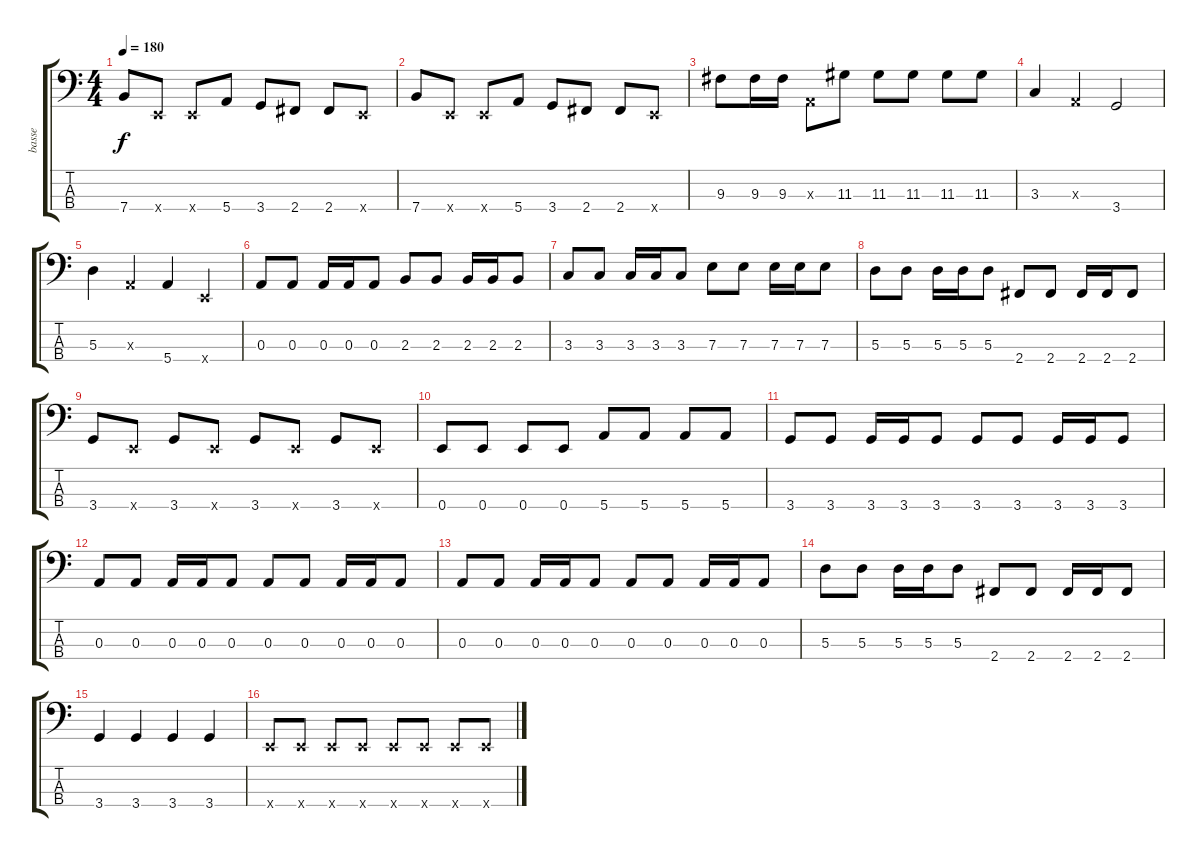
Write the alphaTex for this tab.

\track ("basse" "basse") {instrument electricbasspick}
\staff {score tabs}
\tuning (G2 D2 A1 E1) {hide}
\ts (4 4)
\tempo 180
\clef f4
\ks c
7.4.8{dy f} 0.4{x}.8 0.4{x}.8 5.4.8 3.4.8 2.4.8 2.4.8 0.4{x}.8 |
7.4.8 0.4{x}.8 0.4{x}.8 5.4.8 3.4.8 2.4.8 2.4.8 0.4{x}.8 |
9.3.8 9.3.16 9.3.16 0.3{x}.8 11.3.8 11.3.8 11.3.8 11.3.8 11.3.8 |
3.3.4 0.3{x}.4 3.4.2 |
5.3.4 0.3{x}.4 5.4.4 0.4{x}.4 |
0.3.8 0.3.8 0.3.16 0.3.16 0.3.8 2.3.8 2.3.8 2.3.16 2.3.16 2.3.8 |
3.3.8 3.3.8 3.3.16 3.3.16 3.3.8 7.3.8 7.3.8 7.3.16 7.3.16 7.3.8 |
5.3.8 5.3.8 5.3.16 5.3.16 5.3.8 2.4.8 2.4.8 2.4.16 2.4.16 2.4.8 |
3.4.8 0.4{x}.8 3.4.8 0.4{x}.8 3.4.8 0.4{x}.8 3.4.8 0.4{x}.8 |
0.4.8 0.4.8 0.4.8 0.4.8 5.4.8 5.4.8 5.4.8 5.4.8 |
3.4.8 3.4.8 3.4.16 3.4.16 3.4.8 3.4.8 3.4.8 3.4.16 3.4.16 3.4.8 |
0.3.8 0.3.8 0.3.16 0.3.16 0.3.8 0.3.8 0.3.8 0.3.16 0.3.16 0.3.8 |
0.3.8 0.3.8 0.3.16 0.3.16 0.3.8 0.3.8 0.3.8 0.3.16 0.3.16 0.3.8 |
5.3.8 5.3.8 5.3.16 5.3.16 5.3.8 2.4.8 2.4.8 2.4.16 2.4.16 2.4.8 |
3.4.4 3.4.4 3.4.4 3.4.4 |
0.4{x}.8 0.4{x}.8 0.4{x}.8 0.4{x}.8 0.4{x}.8 0.4{x}.8 0.4{x}.8 0.4{x}.8
